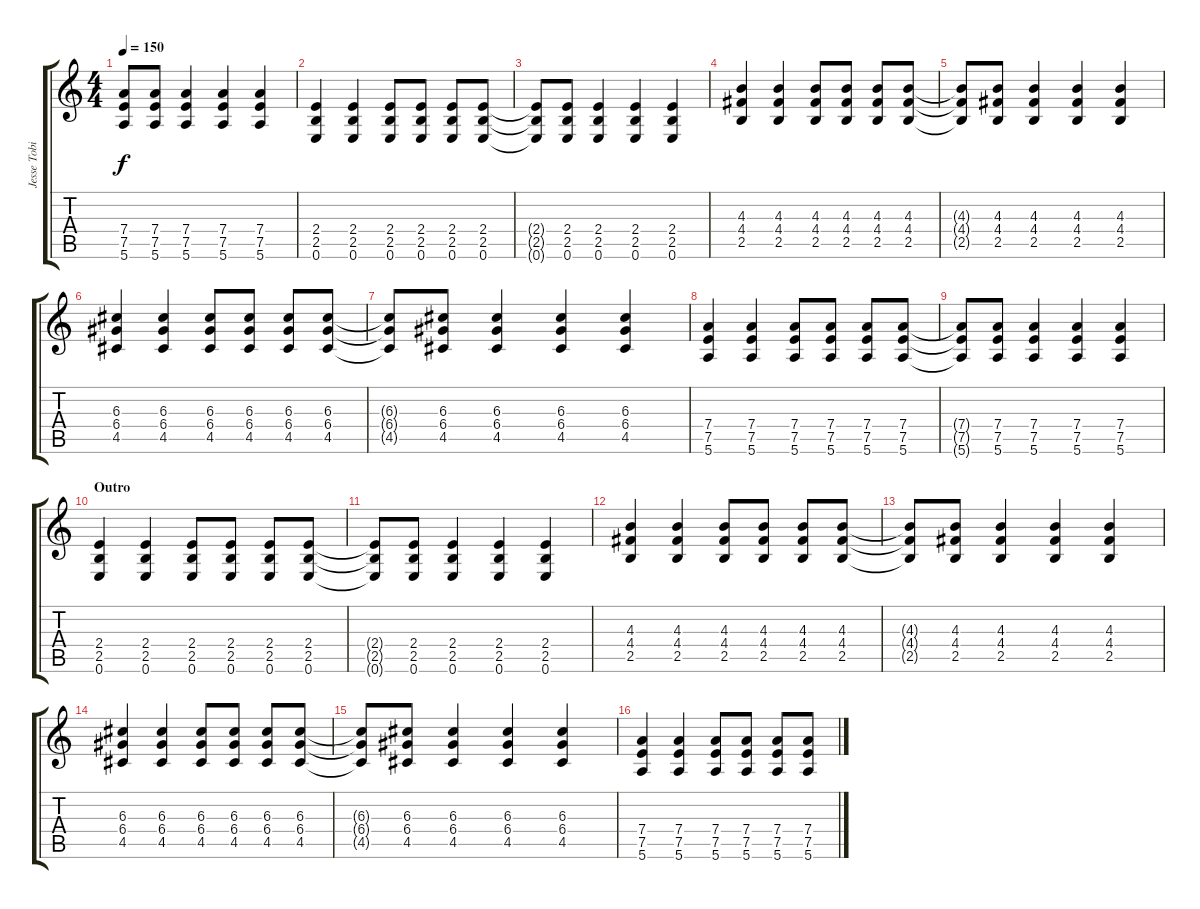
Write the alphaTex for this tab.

\track ("Jesse Tobias" "Jesse Tobi") {instrument overdrivenguitar}
\staff {score tabs}
\tuning (E4 B3 G3 D3 A2 E2) {hide}
\ts (4 4)
\tempo 150
\clef g2
\ks c
(7.4{t} 7.5{t} 5.6{t}).8{dy f} (7.4 7.5 5.6).8 (7.4 7.5 5.6).4 (7.4 7.5 5.6).4 (7.4 7.5 5.6).4 |
(2.4 2.5 0.6).4 (2.4 2.5 0.6).4 (2.4 2.5 0.6).8 (2.4 2.5 0.6).8 (2.4 2.5 0.6).8 (2.4 2.5 0.6).8 |
(2.4{t} 2.5{t} 0.6{t}).8 (2.4 2.5 0.6).8 (2.4 2.5 0.6).4 (2.4 2.5 0.6).4 (2.4 2.5 0.6).4 |
(4.3 4.4 2.5).4 (4.3 4.4 2.5).4 (4.3 4.4 2.5).8 (4.3 4.4 2.5).8 (4.3 4.4 2.5).8 (4.3 4.4 2.5).8 |
(4.3{t} 4.4{t} 2.5{t}).8 (4.3 4.4 2.5).8 (4.3 4.4 2.5).4 (4.3 4.4 2.5).4 (4.3 4.4 2.5).4 |
(6.3 6.4 4.5).4 (6.3 6.4 4.5).4 (6.3 6.4 4.5).8 (6.3 6.4 4.5).8 (6.3 6.4 4.5).8 (6.3 6.4 4.5).8 |
(6.3{t} 6.4{t} 4.5{t}).8 (6.3 6.4 4.5).8 (6.3 6.4 4.5).4 (6.3 6.4 4.5).4 (6.3 6.4 4.5).4 |
(7.4 7.5 5.6).4 (7.4 7.5 5.6).4 (7.4 7.5 5.6).8 (7.4 7.5 5.6).8 (7.4 7.5 5.6).8 (7.4 7.5 5.6).8 |
(7.4{t} 7.5{t} 5.6{t}).8 (7.4 7.5 5.6).8 (7.4 7.5 5.6).4 (7.4 7.5 5.6).4 (7.4 7.5 5.6).4 |
\section ("" "Outro")
(2.4 2.5 0.6).4 (2.4 2.5 0.6).4 (2.4 2.5 0.6).8 (2.4 2.5 0.6).8 (2.4 2.5 0.6).8 (2.4 2.5 0.6).8 |
(2.4{t} 2.5{t} 0.6{t}).8 (2.4 2.5 0.6).8 (2.4 2.5 0.6).4 (2.4 2.5 0.6).4 (2.4 2.5 0.6).4 |
(4.3 4.4 2.5).4 (4.3 4.4 2.5).4 (4.3 4.4 2.5).8 (4.3 4.4 2.5).8 (4.3 4.4 2.5).8 (4.3 4.4 2.5).8 |
(4.3{t} 4.4{t} 2.5{t}).8 (4.3 4.4 2.5).8 (4.3 4.4 2.5).4 (4.3 4.4 2.5).4 (4.3 4.4 2.5).4 |
(6.3 6.4 4.5).4 (6.3 6.4 4.5).4 (6.3 6.4 4.5).8 (6.3 6.4 4.5).8 (6.3 6.4 4.5).8 (6.3 6.4 4.5).8 |
(6.3{t} 6.4{t} 4.5{t}).8 (6.3 6.4 4.5).8 (6.3 6.4 4.5).4 (6.3 6.4 4.5).4 (6.3 6.4 4.5).4 |
(7.4 7.5 5.6).4 (7.4 7.5 5.6).4 (7.4 7.5 5.6).8 (7.4 7.5 5.6).8 (7.4 7.5 5.6).8 (7.4 7.5 5.6).8
